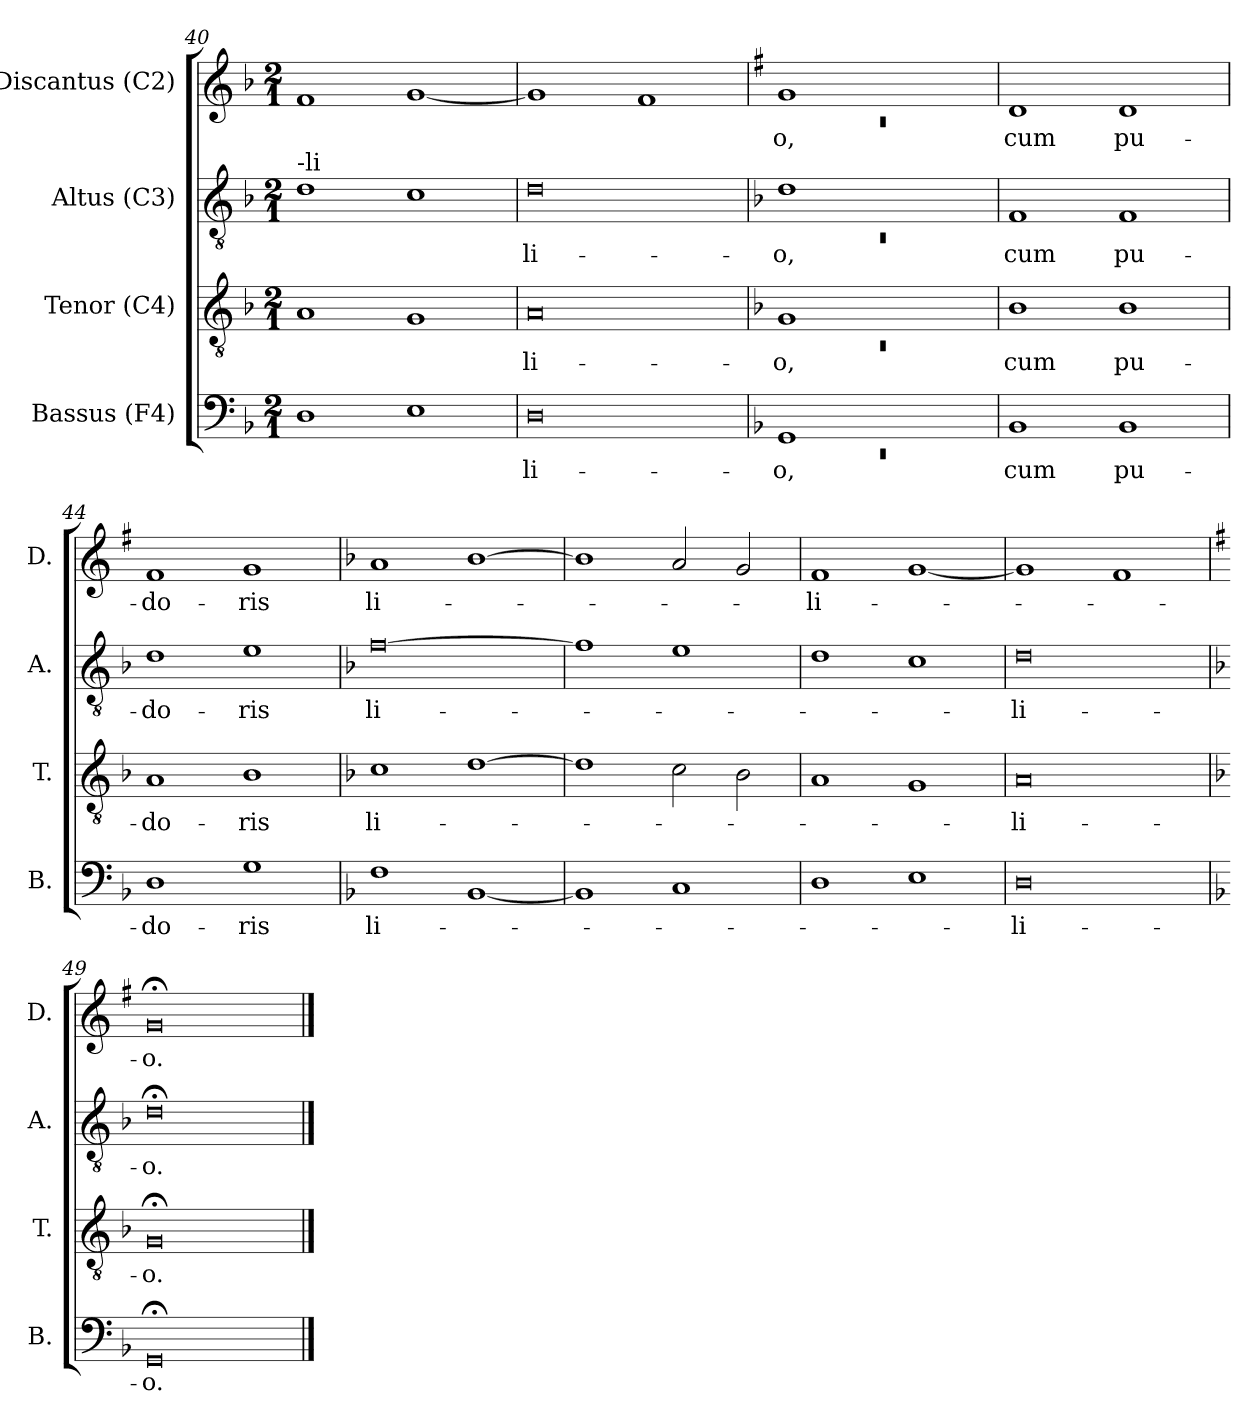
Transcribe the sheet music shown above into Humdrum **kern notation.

**kern	**text	**kern	**text	**kern	**text	**kern	**text
*part4	*part4	*part3	*part3	*part2	*part2	*part1	*part1
*staff4	*staff4	*staff3	*staff3	*staff2	*staff2	*staff1	*staff1
*I"Bassus (F4)	*	*I"Tenor (C4)	*	*I"Altus (C3)	*	*I"Discantus (C2)	*
*I'B.	*	*I'T.	*	*I'A.	*	*I'D.	*
!!LO:LB:g=z
*clefF4	*	*clefGv2	*	*clefGv2	*	*clefG2	*
*k[b-]	*	*k[b-]	*	*k[b-]	*	*k[b-]	*
*F:	*	*F:	*	*F:	*	*F:	*
*M2/1	*	*M2/1	*	*M2/1	*	*M2/1	*
=40	=40	=40	=40	=40	=40	=40	=40
!	!	!	!	!LO:TX:a:t=-li	!	!	!
1D	.	1A	.	1d	.	1f	.
1E	.	1G	.	1c	.	[<1g	.
=41	=41	=41	=41	=41	=41	=41	=41
!	!LO:LY:b:rj	!	!LO:LY:b:rj	!	!LO:LY:b:rj	!	!
0D	-li-	0A	-li-	0d	-li-	1g]	.
.	.	.	.	.	.	1f	.
=42	=42	=42	=42	=42	=42	=42	=42
*	*	*	*	*	*	*k[f#]	*
*	*	*	*	*	*	*G:	*
*^	*	*^	*	*^	*	*^	*
!	!LO:N:vis=1	!LO:LY:b	!	!LO:N:vis=1	!LO:LY:b	!	!LO:N:vis=1	!LO:LY:b	!	!LO:N:vis=1	!LO:LY:b
1GG	0rEE	-o,	1G	0rC	-o,	1d	0rC	-o,	1g	0rc	-o,
1ryy	.	.	1ryy	.	.	1ryy	.	.	1ryy	.	.
*v	*v	*	*	*	*	*v	*v	*	*v	*v	*
*	*	*v	*v	*	*	*	*	*
=43	=43	=43	=43	=43	=43	=43	=43
!	!LO:LY:b	!	!LO:LY:b	!	!LO:LY:b	!	!LO:LY:b
1BB-	cum	1B-	cum	1F	cum	1d	cum
!	!LO:LY:b	!	!LO:LY:b	!	!LO:LY:b	!	!LO:LY:b
1BB-	pu-	1B-	pu-	1F	pu-	1d	pu-
=44	=44	=44	=44	=44	=44	=44	=44
!	!LO:LY:b	!	!LO:LY:b	!	!LO:LY:b	!	!LO:LY:b
1D	-do-	1A	-do-	1d	-do-	1f#	-do-
!	!LO:LY:b	!	!LO:LY:b	!	!LO:LY:b	!	!LO:LY:b
1G	-ris	1B-	-ris	1e	-ris	1g	-ris
!!LO:LB:g=z
=45	=45	=45	=45	=45	=45	=45	=45
*	*	*	*	*	*	*k[b-]	*
*	*	*	*	*	*	*F:	*
!	!LO:LY:b:rj	!	!LO:LY:b:rj	!	!LO:LY:b:rj	!	!LO:LY:b:rj
1F	li-	1c	li-	[>0f	li-	1a	li-
[<1BB-	.	[>1d	.	.	.	[>1b-	.
=46	=46	=46	=46	=46	=46	=46	=46
1BB-]	.	1d]	.	1f]	.	1b-]	.
1C	.	2c\	.	1e	.	2a/	.
.	.	2B-\	.	.	.	2g/	.
=47	=47	=47	=47	=47	=47	=47	=47
!	!	!	!	!	!	!	!LO:LY:b:rj
1D	.	1A	.	1d	.	1f	-li-
1E	.	1G	.	1c	.	[<1g	.
=48	=48	=48	=48	=48	=48	=48	=48
!	!LO:LY:b:rj	!	!LO:LY:b:rj	!	!LO:LY:b:rj	!	!
0D	-li-	0A	-li-	0d	-li-	1g]	.
.	.	.	.	.	.	1f	.
=49	=49	=49	=49	=49	=49	=49	=49
*	*	*	*	*	*	*k[f#]	*
*	*	*	*	*	*	*G:	*
!	!LO:LY:b:rj	!	!LO:LY:b:rj	!	!LO:LY:b:rj	!	!LO:LY:b:rj
0GG;	-o.	0G;	-o.	0d;<	-o.	0g;	-o.
==	==	==	==	==	==	==	==
*-	*-	*-	*-	*-	*-	*-	*-
